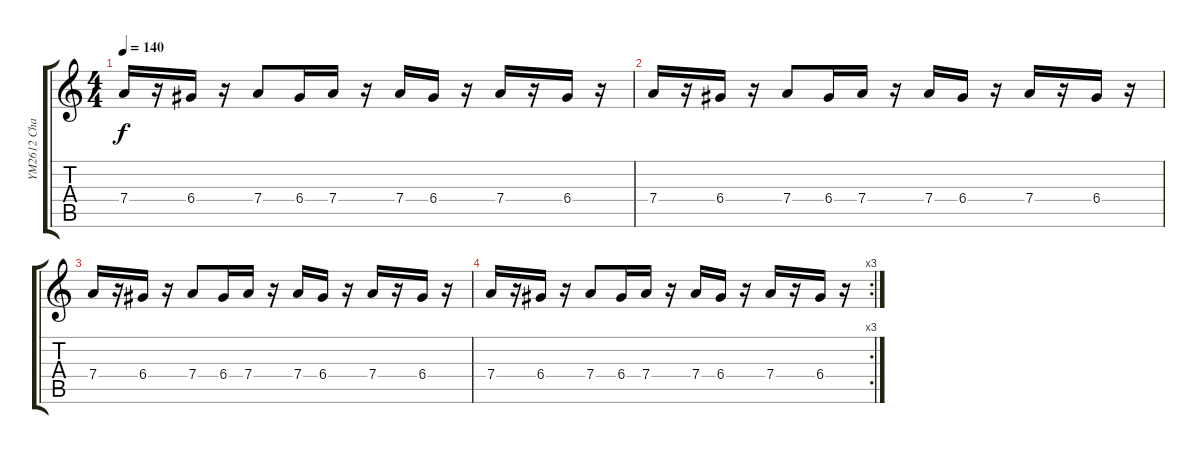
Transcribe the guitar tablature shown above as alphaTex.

\track ("YM2612 Chan2" "YM2612 Cha") {instrument acousticguitarnylon}
\staff {score tabs}
\tuning (E4 B3 G3 D3 A2 E2) {hide}
\ts (4 4)
\tempo 140
\clef g2
\ks c
7.4.16{dy f balance 16} r.16 6.4.16 r.16 7.4.8 6.4.16 7.4.16 r.16 7.4.16 6.4.16 r.16 7.4.16 r.16 6.4.16 r.16 |
7.4.16{balance 16} r.16 6.4.16 r.16 7.4.8 6.4.16 7.4.16 r.16 7.4.16 6.4.16 r.16 7.4.16 r.16 6.4.16 r.16 |
7.4.16{balance 16} r.16 6.4.16 r.16 7.4.8 6.4.16 7.4.16 r.16 7.4.16 6.4.16 r.16 7.4.16 r.16 6.4.16 r.16 |
\rc 3
7.4.16{balance 16} r.16 6.4.16 r.16 7.4.8 6.4.16 7.4.16 r.16 7.4.16 6.4.16 r.16 7.4.16 r.16 6.4.16 r.16
